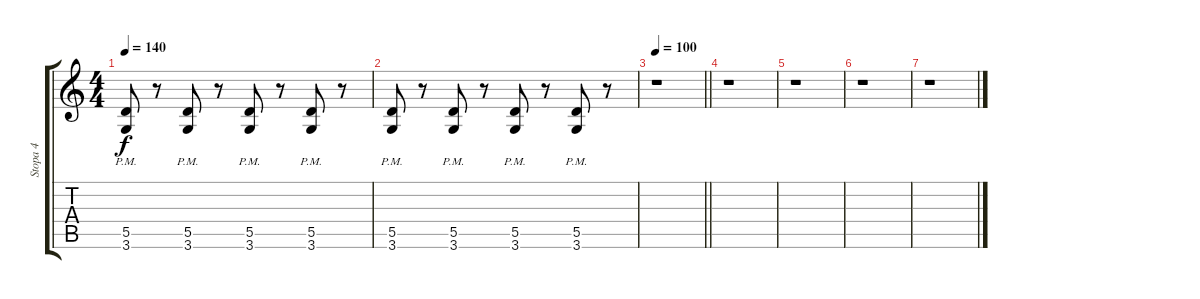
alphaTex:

\track ("Stopa 4" "Stopa 4") {instrument overdrivenguitar}
\staff {score tabs}
\tuning (E4 B3 G3 D3 A2 E2) {hide}
\ts (4 4)
\tempo 140
\clef g2
\ks c
(5.5{pm} 3.6{pm}).8{dy f} r.8 (5.5{pm} 3.6{pm}).8 r.8 (5.5{pm} 3.6{pm}).8 r.8 (5.5{pm} 3.6{pm}).8 r.8 |
(5.5{pm} 3.6{pm}).8 r.8 (5.5{pm} 3.6{pm}).8 r.8 (5.5{pm} 3.6{pm}).8 r.8 (5.5{pm} 3.6{pm}).8 r.8 |
\tempo 100
\barLineRight lightlight
r.1 |
r.1 |
r.1 |
r.1 |
r.1
